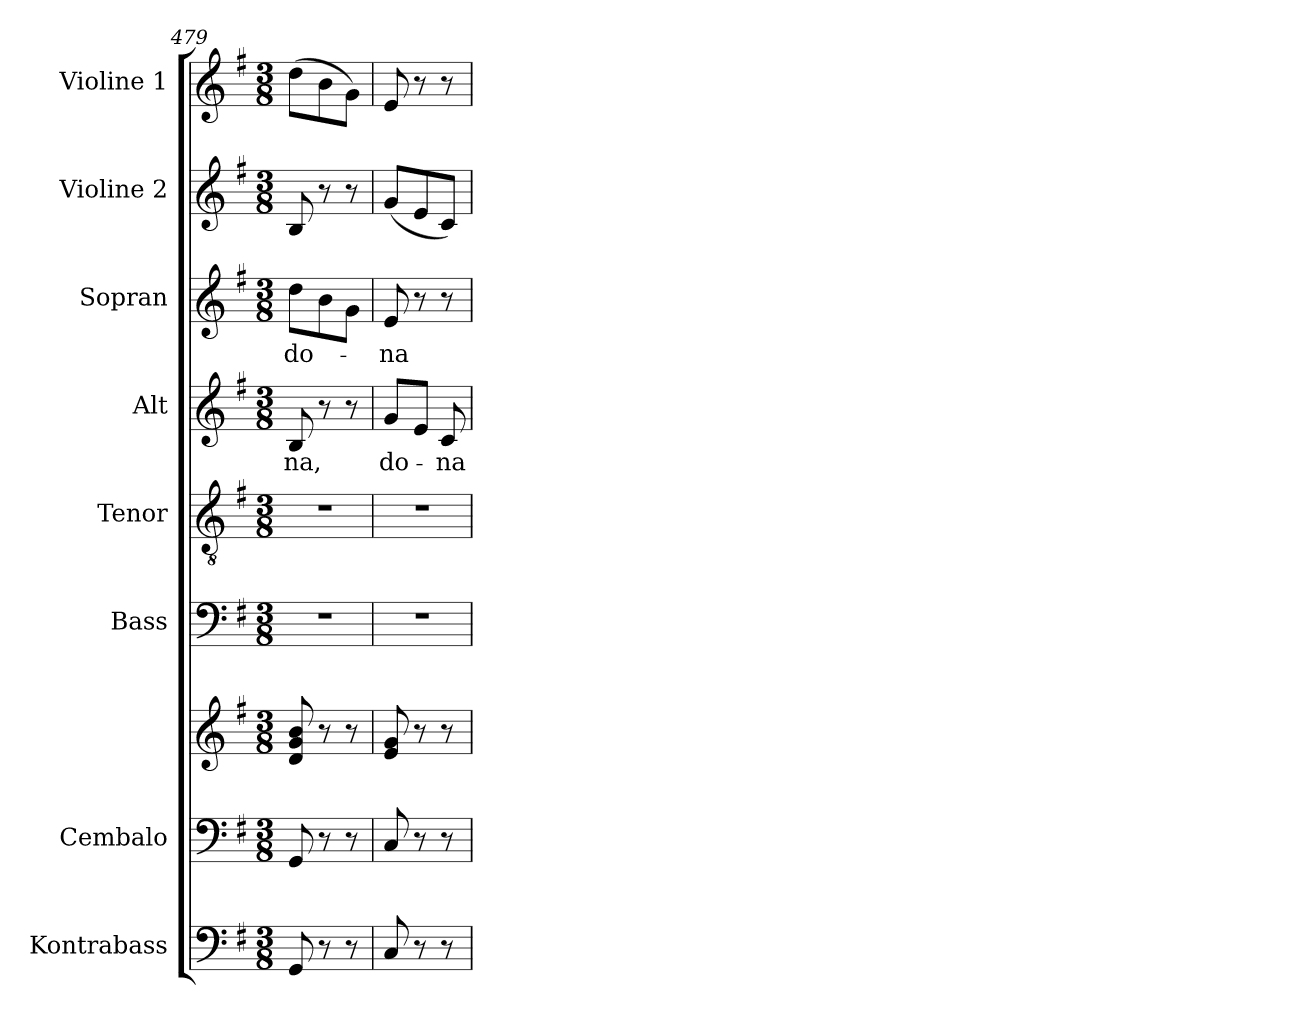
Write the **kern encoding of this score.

**kern	**kern	**kern	**kern	**kern	**kern	**text	**kern	**text	**kern	**kern
*part8	*part7	*part7	*part6	*part5	*part4	*part4	*part3	*part3	*part2	*part1
*staff9	*staff8	*staff7	*staff6	*staff5	*staff4	*staff4	*staff3	*staff3	*staff2	*staff1
*I"Kontrabass	*I"Cembalo	*	*I"Bass	*I"Tenor	*I"Alt	*	*I"Sopran	*	*I"Violine 2	*I"Violine 1
*I'Kb.	*I'Cemb.	*	*I'B.	*I'T.	*I'A.	*	*I'S.	*	*I'Vl. 2	*I'Vl. 1
*clefF4	*clefF4	*clefG2	*clefF4	*clefGv2	*clefG2	*	*clefG2	*	*clefG2	*clefG2
*ITrd7c12	*	*	*	*	*	*	*	*	*	*
*k[f#]	*k[f#]	*k[f#]	*k[f#]	*k[f#]	*k[f#]	*	*k[f#]	*	*k[f#]	*k[f#]
*G:	*G:	*G:	*G:	*G:	*G:	*	*G:	*	*G:	*G:
*M3/8	*M3/8	*M3/8	*M3/8	*M3/8	*M3/8	*	*M3/8	*	*M3/8	*M3/8
=479	=479	=479	=479	=479	=479	=479	=479	=479	=479	=479
!	!	!	!	!	!	!LO:LY:b	!	!LO:LY:b	!	!
8GGG/	8GG/	8d/ 8g/ 8b/	4.r	4.r	8B/	-na,	8dd\L	do-	8B/	(>8dd\L
8r	8r	8r	.	.	8r	.	8b\	.	8r	8b\
8r	8r	8r	.	.	8r	.	8g\J	.	8r	8g\J)
=480	=480	=480	=480	=480	=480	=480	=480	=480	=480	=480
!	!	!	!	!	!	!LO:LY:b	!	!LO:LY:b	!	!
8CC/	8C/	8e/ 8g/	4.r	4.r	8g/L	do-	8e/	-na	(<8g/L	8e/
8r	8r	8r	.	.	8e/J	.	8r	.	8e/	8r
!	!	!	!	!	!	!LO:LY:b	!	!	!	!
8r	8r	8r	.	.	8c/	-na	8r	.	8c/J)	8r
=	=	=	=	=	=	=	=	=	=	=
*-	*-	*-	*-	*-	*-	*-	*-	*-	*-	*-
